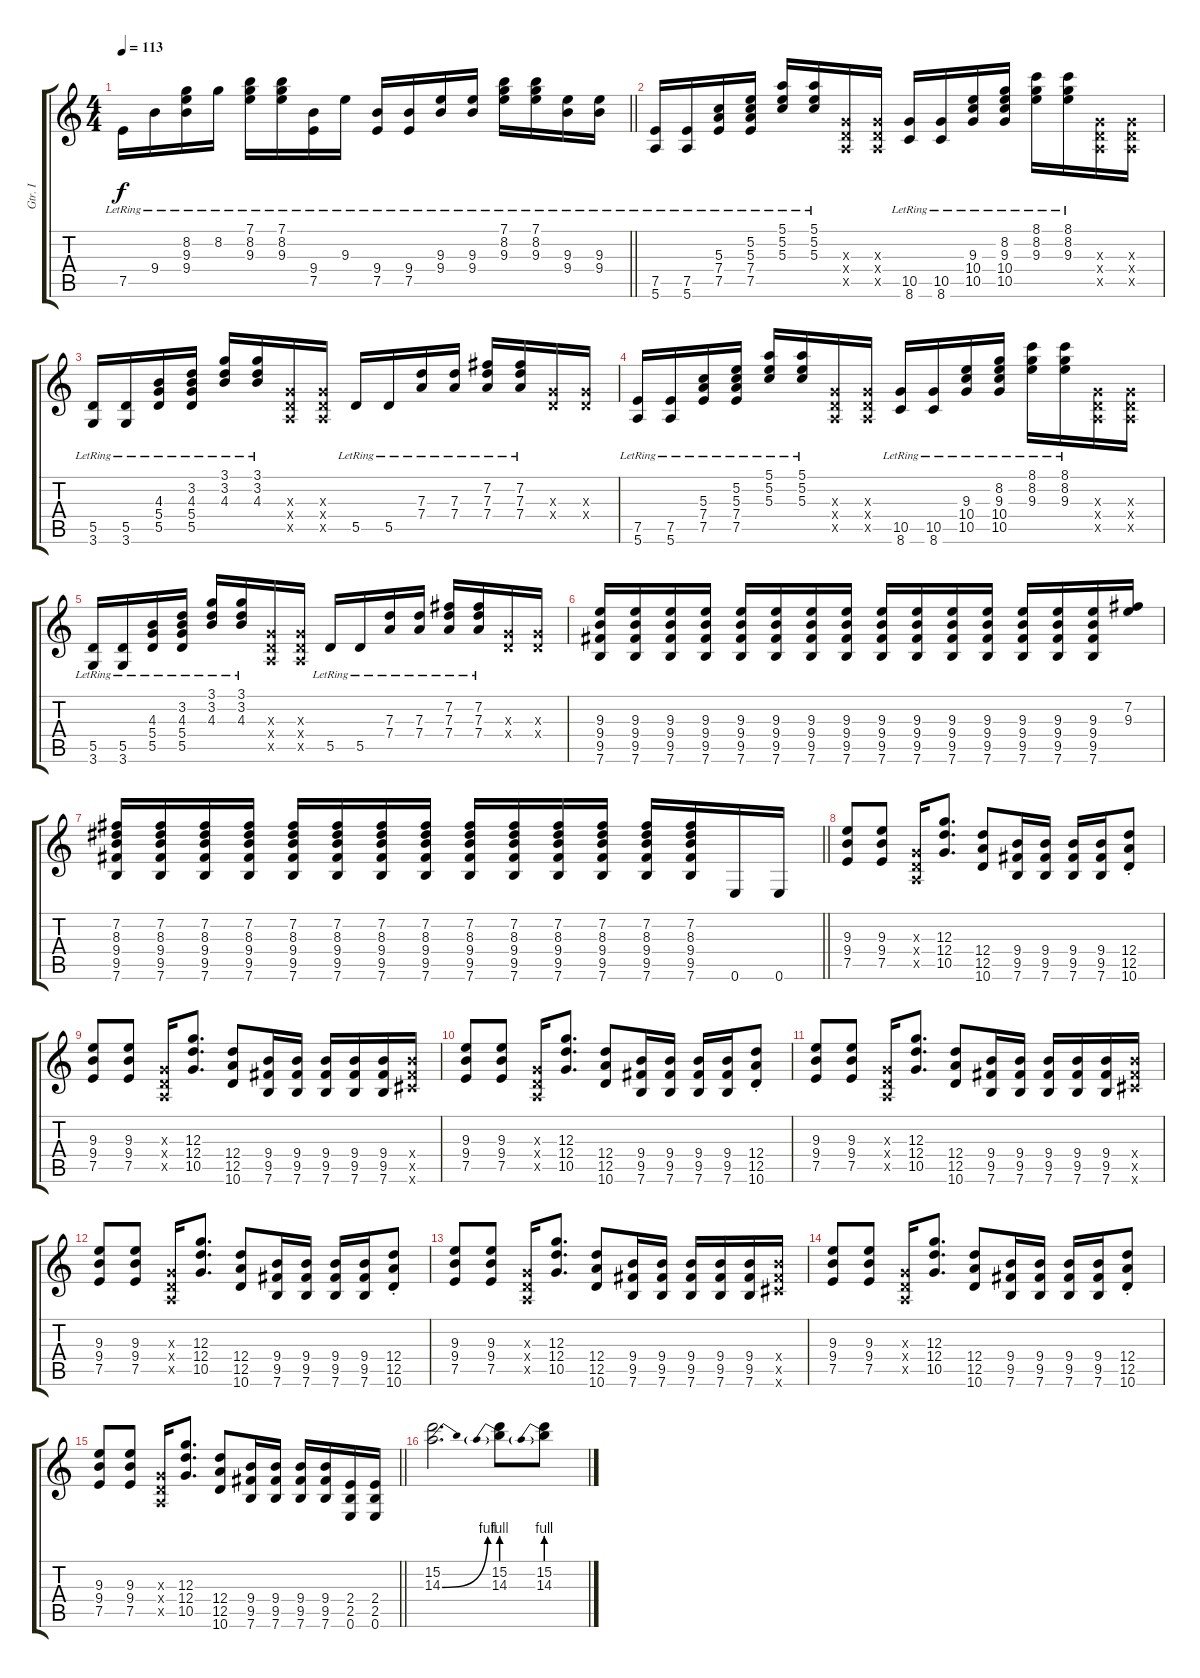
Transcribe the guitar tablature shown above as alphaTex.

\track ("Gtr. I" "Gtr. I") {instrument electricguitarclean}
\staff {score tabs}
\tuning (E4 B3 G3 D3 A2 E2) {hide}
\ts (4 4)
\tempo 113
\clef g2
\barLineRight lightlight
\ks c
7.5{lr}.16{dy f} 9.4{lr}.16 (8.2 9.3{lr} 9.4{lr}).16 8.2{lr}.16 (7.1 8.2 9.3{lr}).16 (7.1{lr} 8.2{lr} 9.3{lr}).16 (9.4{lr} 7.5{lr}).16 9.3{lr}.16 (9.4 7.5{lr}).16 (9.4 7.5{lr}).16 (9.3 9.4{lr}).16 (9.3 9.4{lr}).16 (7.1 8.2 9.3{lr}).16 (7.1{lr} 8.2{lr} 9.3{lr}).16 (9.3 9.4{lr}).16 (9.3{lr} 9.4{lr}).16 |
(7.5{lr} 5.6{lr}).16 (7.5{lr} 5.6{lr}).16 (5.3{lr} 7.4{lr} 7.5{lr}).16 (5.2{lr} 5.3{lr} 7.4{lr} 7.5{lr}).16 (5.1{lr} 5.2{lr} 5.3{lr}).16 (5.1{lr} 5.2{lr} 5.3{lr}).16 (0.3{x} 0.4{x} 0.5{x}).16 (0.3{x} 0.4{x} 0.5{x}).16 (10.5{lr} 8.6{lr}).16 (10.5{lr} 8.6{lr}).16 (9.3{lr} 10.4{lr} 10.5{lr}).16 (8.2{lr} 9.3{lr} 10.4{lr} 10.5{lr}).16 (8.1{lr} 8.2{lr} 9.3{lr}).16 (8.1{lr} 8.2{lr} 9.3{lr}).16 (0.3{x} 0.4{x} 0.5{x}).16 (0.3{x} 0.4{x} 0.5{x}).16 |
(5.5{lr} 3.6{lr}).16 (5.5{lr} 3.6{lr}).16 (4.3{lr} 5.4{lr} 5.5{lr}).16 (3.2{lr} 4.3{lr} 5.4{lr} 5.5{lr}).16 (3.1{lr} 3.2{lr} 4.3{lr}).16 (3.1{lr} 3.2{lr} 4.3{lr}).16 (0.3{x} 0.4{x} 0.5{x}).16 (0.3{x} 0.4{x} 0.5{x}).16 5.5{lr}.16 5.5{lr}.16 (7.3{lr} 7.4{lr}).16 (7.3{lr} 7.4{lr}).16 (7.2{lr} 7.3{lr} 7.4{lr}).16 (7.2{lr} 7.3{lr} 7.4{lr}).16 (0.3{x} 0.4{x}).16 (0.3{x} 0.4{x}).16 |
(7.5{lr} 5.6{lr}).16 (7.5{lr} 5.6{lr}).16 (5.3{lr} 7.4{lr} 7.5{lr}).16 (5.2{lr} 5.3{lr} 7.4{lr} 7.5{lr}).16 (5.1{lr} 5.2{lr} 5.3{lr}).16 (5.1{lr} 5.2{lr} 5.3{lr}).16 (0.3{x} 0.4{x} 0.5{x}).16 (0.3{x} 0.4{x} 0.5{x}).16 (10.5{lr} 8.6{lr}).16 (10.5{lr} 8.6{lr}).16 (9.3{lr} 10.4{lr} 10.5{lr}).16 (8.2{lr} 9.3{lr} 10.4{lr} 10.5{lr}).16 (8.1{lr} 8.2{lr} 9.3{lr}).16 (8.1{lr} 8.2{lr} 9.3{lr}).16 (0.3{x} 0.4{x} 0.5{x}).16 (0.3{x} 0.4{x} 0.5{x}).16 |
(5.5{lr} 3.6{lr}).16 (5.5{lr} 3.6{lr}).16 (4.3{lr} 5.4{lr} 5.5{lr}).16 (3.2{lr} 4.3{lr} 5.4{lr} 5.5{lr}).16 (3.1{lr} 3.2{lr} 4.3{lr}).16 (3.1{lr} 3.2{lr} 4.3{lr}).16 (0.3{x} 0.4{x} 0.5{x}).16 (0.3{x} 0.4{x} 0.5{x}).16 5.5{lr}.16 5.5{lr}.16 (7.3{lr} 7.4{lr}).16 (7.3{lr} 7.4{lr}).16 (7.2{lr} 7.3{lr} 7.4{lr}).16 (7.2{lr} 7.3{lr} 7.4{lr}).16 (0.3{x} 0.4{x}).16 (0.3{x} 0.4{x}).16 |
(9.3 9.4 9.5 7.6).16 (9.3 9.4 9.5 7.6).16 (9.3 9.4 9.5 7.6).16 (9.3 9.4 9.5 7.6).16 (9.3 9.4 9.5 7.6).16 (9.3 9.4 9.5 7.6).16 (9.3 9.4 9.5 7.6).16 (9.3 9.4 9.5 7.6).16 (9.3 9.4 9.5 7.6).16 (9.3 9.4 9.5 7.6).16 (9.3 9.4 9.5 7.6).16 (9.3 9.4 9.5 7.6).16 (9.3 9.4 9.5 7.6).16 (9.3 9.4 9.5 7.6).16 (9.3 9.4 9.5 7.6).16 (7.2 9.3).16 |
\barLineRight lightlight
(7.2 8.3 9.4 9.5 7.6).16{volume 6} (7.2 8.3 9.4 9.5 7.6).16{volume 14} (7.2 8.3 9.4 9.5 7.6).16 (7.2 8.3 9.4 9.5 7.6).16 (7.2 8.3 9.4 9.5 7.6).16 (7.2 8.3 9.4 9.5 7.6).16 (7.2 8.3 9.4 9.5 7.6).16 (7.2 8.3 9.4 9.5 7.6).16 (7.2 8.3 9.4 9.5 7.6).16 (7.2 8.3 9.4 9.5 7.6).16 (7.2 8.3 9.4 9.5 7.6).16 (7.2 8.3 9.4 9.5 7.6).16 (7.2 8.3 9.4 9.5 7.6).16 (7.2 8.3 9.4 9.5 7.6).16 0.6.16 0.6.16 |
(9.3 9.4 7.5).8{instrument distortionguitar} (9.3 9.4 7.5).8 (0.3{x} 0.4{x} 0.5{x}).16 (12.3 12.4 10.5).8{d} (12.4 12.5 10.6).8 (9.4 9.5 7.6).16 (9.4 9.5 7.6).16 (9.4 9.5 7.6).16 (9.4 9.5 7.6).16 (12.4{st} 12.5{st} 10.6{st}).8 |
(9.3 9.4 7.5).8 (9.3 9.4 7.5).8 (0.3{x} 0.4{x} 0.5{x}).16 (12.3 12.4 10.5).8{d} (12.4 12.5 10.6).8 (9.4 9.5 7.6).16 (9.4 9.5 7.6).16 (9.4 9.5 7.6).16 (9.4 9.5 7.6).16 (9.4 9.5 7.6).16 (9.4{x} 9.5{x} 9.6{x}).16 |
(9.3 9.4 7.5).8 (9.3 9.4 7.5).8 (0.3{x} 0.4{x} 0.5{x}).16 (12.3 12.4 10.5).8{d} (12.4 12.5 10.6).8 (9.4 9.5 7.6).16 (9.4 9.5 7.6).16 (9.4 9.5 7.6).16 (9.4 9.5 7.6).16 (12.4{st} 12.5{st} 10.6{st}).8 |
(9.3 9.4 7.5).8 (9.3 9.4 7.5).8 (0.3{x} 0.4{x} 0.5{x}).16 (12.3 12.4 10.5).8{d} (12.4 12.5 10.6).8 (9.4 9.5 7.6).16 (9.4 9.5 7.6).16 (9.4 9.5 7.6).16 (9.4 9.5 7.6).16 (9.4 9.5 7.6).16 (9.4{x} 9.5{x} 9.6{x}).16 |
(9.3 9.4 7.5).8 (9.3 9.4 7.5).8 (0.3{x} 0.4{x} 0.5{x}).16 (12.3 12.4 10.5).8{d} (12.4 12.5 10.6).8 (9.4 9.5 7.6).16 (9.4 9.5 7.6).16 (9.4 9.5 7.6).16 (9.4 9.5 7.6).16 (12.4{st} 12.5{st} 10.6{st}).8 |
(9.3 9.4 7.5).8 (9.3 9.4 7.5).8 (0.3{x} 0.4{x} 0.5{x}).16 (12.3 12.4 10.5).8{d} (12.4 12.5 10.6).8 (9.4 9.5 7.6).16 (9.4 9.5 7.6).16 (9.4 9.5 7.6).16 (9.4 9.5 7.6).16 (9.4 9.5 7.6).16 (9.4{x} 9.5{x} 9.6{x}).16 |
(9.3 9.4 7.5).8 (9.3 9.4 7.5).8 (0.3{x} 0.4{x} 0.5{x}).16 (12.3 12.4 10.5).8{d} (12.4 12.5 10.6).8 (9.4 9.5 7.6).16 (9.4 9.5 7.6).16 (9.4 9.5 7.6).16 (9.4 9.5 7.6).16 (12.4{st} 12.5{st} 10.6{st}).8 |
\barLineRight lightlight
(9.3 9.4 7.5).8 (9.3 9.4 7.5).8 (0.3{x} 0.4{x} 0.5{x}).16 (12.3 12.4 10.5).8{d} (12.4 12.5 10.6).8 (9.4 9.5 7.6).16 (9.4 9.5 7.6).16 (9.4 9.5 7.6).16 (9.4 9.5 7.6).16 (2.4 2.5 0.6).16 (2.4 2.5 0.6).16 |
(15.2 14.3{be (bend 0 0 60 4)}).2{d} (15.2 14.3{be (prebend 0 4 60 4)}).8 (15.2 14.3{be (prebend 0 4 60 4)}).8
